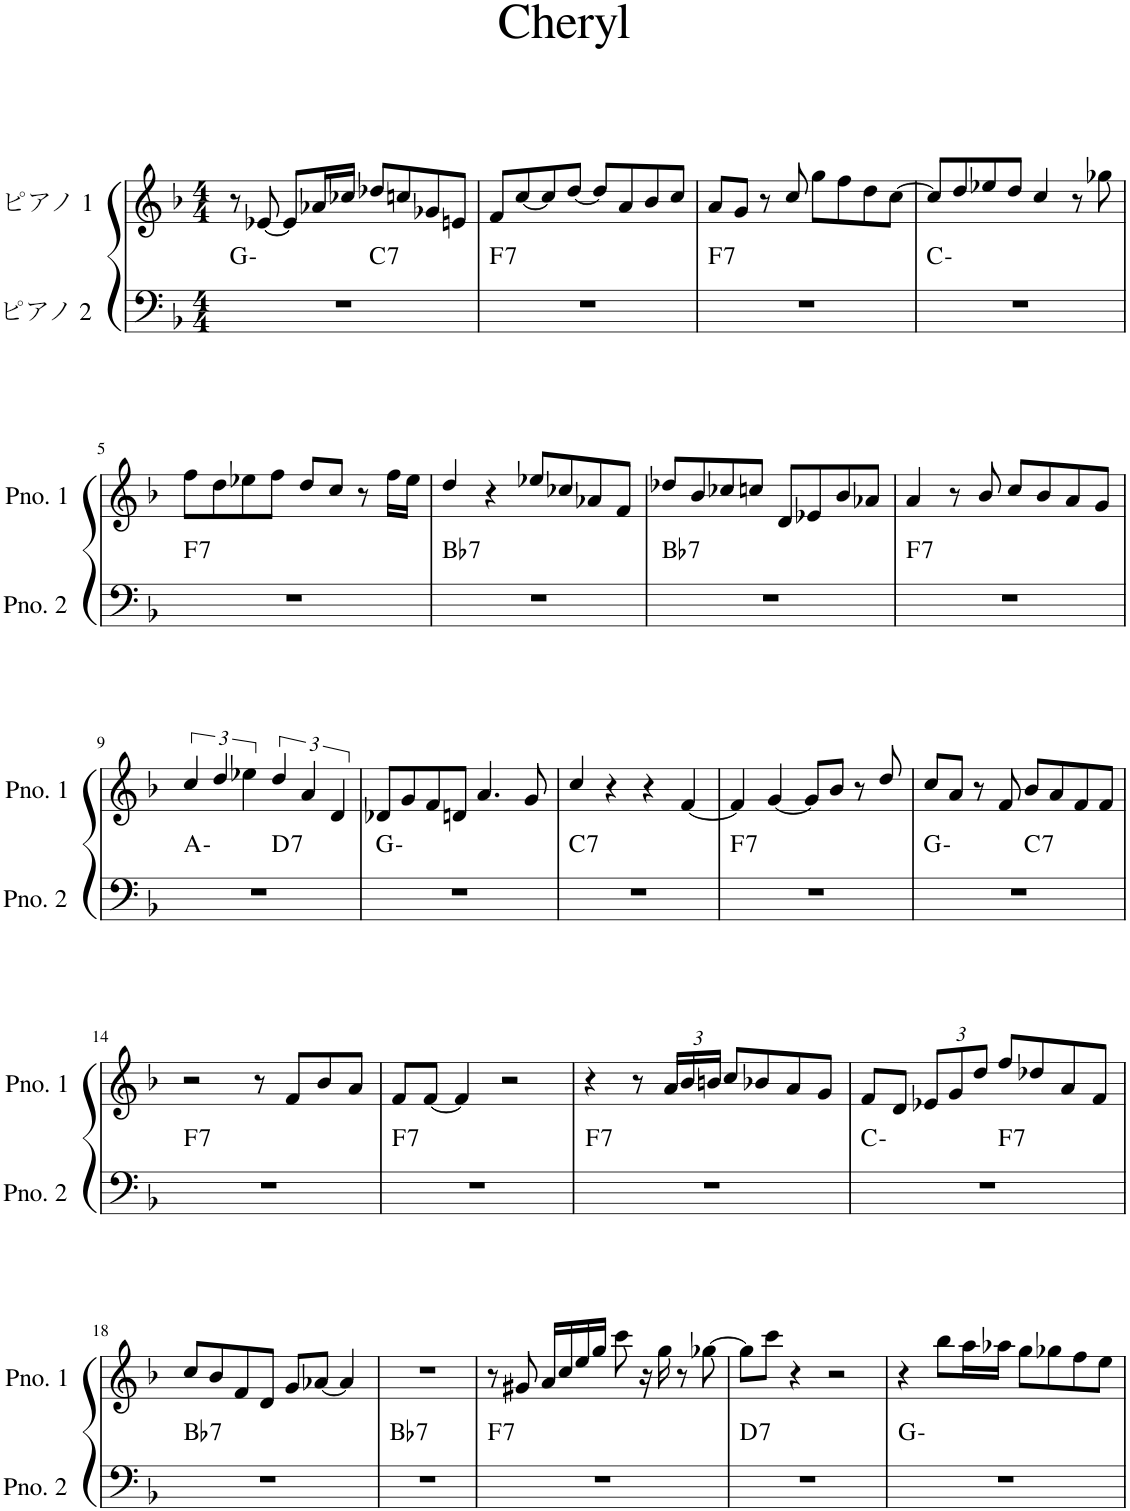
**kern	**harte	**kern
*part2	*part2	*part1
*staff2	*	*staff1
*I"ピアノ 2	*	*I"ピアノ 1
*clefF4	*	*clefG2
*k[b-]	*	*k[b-]
*M4/4	*	*M4/4
=1	=1	=1
*^	*	*
1r	2ryy	G:min	8r
.	.	.	[8e-X/
.	.	.	8e-/L]
.	.	.	16a-X/L
.	.	.	16cc-X/JJ
!	!	!LO:H:kt=7	!
.	2ryy	C:7	8dd-X/L
.	.	.	8ccn/
.	.	.	8g-X/
.	.	.	8en/J
=2	=2	=2	=2
!	!	!LO:H:kt=7	!
*v	*v	*	*
1r	F:7	8f/L
.	.	[8cc/
.	.	8cc/]
.	.	[8dd/J
.	.	8dd/L]
.	.	8a/
.	.	8b-/
.	.	8cc/J
=3	=3	=3
!	!LO:H:kt=7	!
1r	F:7	8a/L
.	.	8g/J
.	.	8r
.	.	8cc/
.	.	8gg\L
.	.	8ff\
.	.	8dd\
.	.	[8cc\J
=4	=4	=4
1r	C:min	8cc/L]
.	.	8dd/
.	.	8ee-X/
.	.	8dd/J
.	.	4cc/
.	.	8r
.	.	8gg-X\
!!LO:LB:g=z
=5	=5	=5
!	!LO:H:kt=7	!
1r	F:7	8ff\L
.	.	8dd\
.	.	8ee-X\
.	.	8ff\J
.	.	8dd/L
.	.	8cc/J
.	.	8r
.	.	16ff\LL
.	.	16ee-\JJ
=6	=6	=6
!	!LO:H:kt=7	!
1r	Bb:7	4dd/
.	.	4r
.	.	8ee-X/L
.	.	8cc-X/
.	.	8a-X/
.	.	8f/J
=7	=7	=7
!	!LO:H:kt=7	!
1r	Bb:7	8dd-X/L
.	.	8b-/
.	.	8cc-X/
.	.	8ccn/J
.	.	8d/L
.	.	8e-X/
.	.	8b-/
.	.	8a-X/J
=8	=8	=8
!	!LO:H:kt=7	!
1r	F:7	4a/
.	.	8r
.	.	8b-/
.	.	8cc/L
.	.	8b-/
.	.	8a/
.	.	8g/J
!!LO:LB:g=z
=9	=9	=9
*^	*	*
1r	2ryy	A:min	6cc/
.	.	.	6dd/
.	.	.	6ee-X\
!	!	!LO:H:kt=7	!
.	2ryy	D:7	6dd/
.	.	.	6a/
.	.	.	6d/
*v	*v	*	*
=10	=10	=10
1r	G:min	8d-X/L
.	.	8g/
.	.	8f/
.	.	8dn/J
.	.	4.a/
.	.	8g/
=11	=11	=11
!	!LO:H:kt=7	!
1r	C:7	4cc/
.	.	4r
.	.	4r
.	.	[4f/
=12	=12	=12
!	!LO:H:kt=7	!
1r	F:7	4f/]
.	.	[4g/
.	.	8g/L]
.	.	8b-/J
.	.	8r
.	.	8dd/
=13	=13	=13
*^	*	*
1r	2ryy	G:min	8cc/L
.	.	.	8a/J
.	.	.	8r
.	.	.	8f/
!	!	!LO:H:kt=7	!
.	2ryy	C:7	8b-/L
.	.	.	8a/
.	.	.	8f/
.	.	.	8f/J
!!LO:LB:g=z
=14	=14	=14	=14
!	!	!LO:H:kt=7	!
*v	*v	*	*
1r	F:7	2r
.	.	8r
.	.	8f/L
.	.	8b-/
.	.	8a/J
=15	=15	=15
!	!LO:H:kt=7	!
1r	F:7	8f/L
.	.	[8f/J
.	.	4f/]
.	.	2r
=16	=16	=16
!	!LO:H:kt=7	!
1r	F:7	4r
.	.	8r
*	*	*Xbrackettup
.	.	24a/LL
.	.	24b-/
.	.	24bn/JJ
.	.	8cc/L
.	.	8b-X/
.	.	8a/
.	.	8g/J
=17	=17	=17
*^	*	*
1r	2ryy	C:min	8f/L
.	.	.	8d/J
.	.	.	12e-X/L
.	.	.	12g/
.	.	.	12dd/J
!	!	!LO:H:kt=7	!
.	2ryy	F:7	8ff/L
.	.	.	8dd-X/
.	.	.	8a/
.	.	.	8f/J
!!LO:LB:g=z
=18	=18	=18	=18
!	!	!LO:H:kt=7	!
*v	*v	*	*
1r	Bb:7	8cc/L
.	.	8b-/
.	.	8f/
.	.	8d/J
.	.	8g/L
.	.	[8a-X/J
.	.	4a-/]
=19	=19	=19
!	!LO:H:kt=7	!
1r	Bb:7	1r
=20	=20	=20
!	!LO:H:kt=7	!
1r	F:7	8r
.	.	8g#X/
.	.	16a/LL
.	.	16cc/
.	.	16ee/
.	.	16gg/JJ
.	.	8ccc\
.	.	16r
.	.	16gg\
.	.	8r
.	.	[8gg-X\
=21	=21	=21
!	!LO:H:kt=7	!
1r	D:7	8gg-\L]
.	.	8ccc\J
.	.	4r
.	.	2r
=22	=22	=22
1r	G:min	4r
.	.	8bb-\L
.	.	16aa\L
.	.	16aa-X\JJ
.	.	8gg\L
.	.	8gg-X\
.	.	8ff\
.	.	8ee\J
=	=	=
*-	*-	*-
